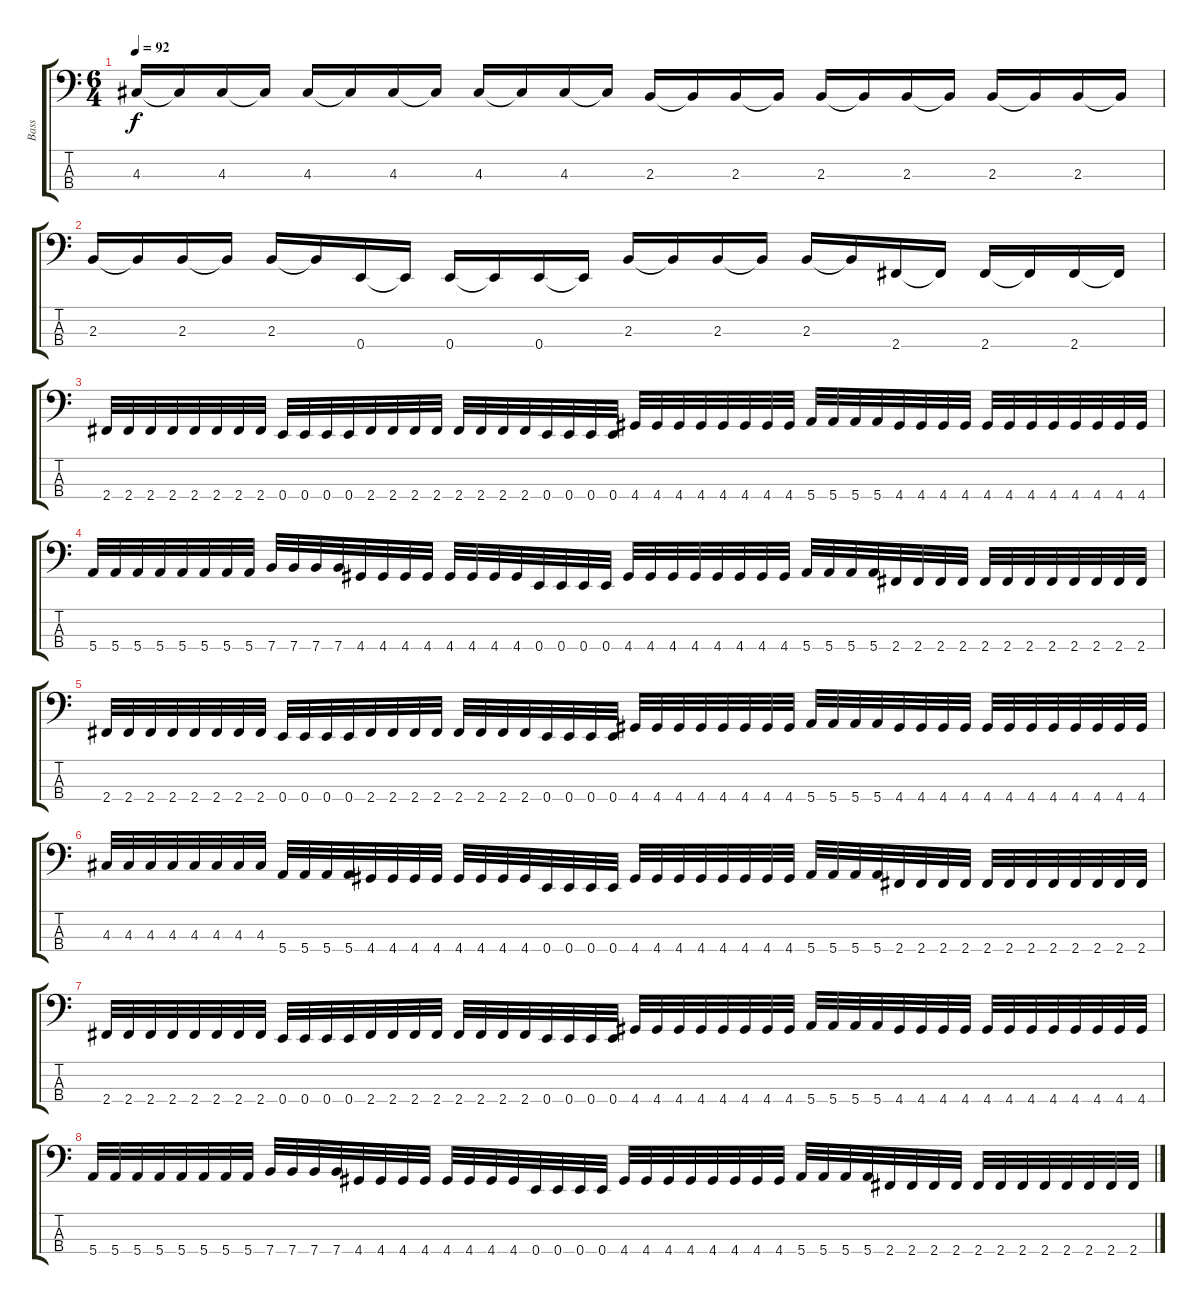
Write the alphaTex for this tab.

\track ("Bass" "Bass") {instrument electricbasspick}
\staff {score tabs}
\tuning (G2 D2 A1 E1) {hide}
\ts (6 4)
\tempo 92
\clef f4
\ks c
4.3.16{dy f} 4.3{t}.16 4.3.16 4.3{t}.16 4.3.16 4.3{t}.16 4.3.16 4.3{t}.16 4.3.16 4.3{t}.16 4.3.16 4.3{t}.16 2.3.16 2.3{t}.16 2.3.16 2.3{t}.16 2.3.16 2.3{t}.16 2.3.16 2.3{t}.16 2.3.16 2.3{t}.16 2.3.16 2.3{t}.16 |
2.3.16 2.3{t}.16 2.3.16 2.3{t}.16 2.3.16 2.3{t}.16 0.4.16 0.4{t}.16 0.4.16 0.4{t}.16 0.4.16 0.4{t}.16 2.3.16 2.3{t}.16 2.3.16 2.3{t}.16 2.3.16 2.3{t}.16 2.4.16 2.4{t}.16 2.4.16 2.4{t}.16 2.4.16 2.4{t}.16 |
2.4.32 2.4.32 2.4.32 2.4.32 2.4.32 2.4.32 2.4.32 2.4.32 0.4.32 0.4.32 0.4.32 0.4.32 2.4.32 2.4.32 2.4.32 2.4.32 2.4.32 2.4.32 2.4.32 2.4.32 0.4.32 0.4.32 0.4.32 0.4.32 4.4.32 4.4.32 4.4.32 4.4.32 4.4.32 4.4.32 4.4.32 4.4.32 5.4.32 5.4.32 5.4.32 5.4.32 4.4.32 4.4.32 4.4.32 4.4.32 4.4.32 4.4.32 4.4.32 4.4.32 4.4.32 4.4.32 4.4.32 4.4.32 |
5.4.32 5.4.32 5.4.32 5.4.32 5.4.32 5.4.32 5.4.32 5.4.32 7.4.32 7.4.32 7.4.32 7.4.32 4.4.32 4.4.32 4.4.32 4.4.32 4.4.32 4.4.32 4.4.32 4.4.32 0.4.32 0.4.32 0.4.32 0.4.32 4.4.32 4.4.32 4.4.32 4.4.32 4.4.32 4.4.32 4.4.32 4.4.32 5.4.32 5.4.32 5.4.32 5.4.32 2.4.32 2.4.32 2.4.32 2.4.32 2.4.32 2.4.32 2.4.32 2.4.32 2.4.32 2.4.32 2.4.32 2.4.32 |
2.4.32 2.4.32 2.4.32 2.4.32 2.4.32 2.4.32 2.4.32 2.4.32 0.4.32 0.4.32 0.4.32 0.4.32 2.4.32 2.4.32 2.4.32 2.4.32 2.4.32 2.4.32 2.4.32 2.4.32 0.4.32 0.4.32 0.4.32 0.4.32 4.4.32 4.4.32 4.4.32 4.4.32 4.4.32 4.4.32 4.4.32 4.4.32 5.4.32 5.4.32 5.4.32 5.4.32 4.4.32 4.4.32 4.4.32 4.4.32 4.4.32 4.4.32 4.4.32 4.4.32 4.4.32 4.4.32 4.4.32 4.4.32 |
4.3.32 4.3.32 4.3.32 4.3.32 4.3.32 4.3.32 4.3.32 4.3.32 5.4.32 5.4.32 5.4.32 5.4.32 4.4.32 4.4.32 4.4.32 4.4.32 4.4.32 4.4.32 4.4.32 4.4.32 0.4.32 0.4.32 0.4.32 0.4.32 4.4.32 4.4.32 4.4.32 4.4.32 4.4.32 4.4.32 4.4.32 4.4.32 5.4.32 5.4.32 5.4.32 5.4.32 2.4.32 2.4.32 2.4.32 2.4.32 2.4.32 2.4.32 2.4.32 2.4.32 2.4.32 2.4.32 2.4.32 2.4.32 |
2.4.32 2.4.32 2.4.32 2.4.32 2.4.32 2.4.32 2.4.32 2.4.32 0.4.32 0.4.32 0.4.32 0.4.32 2.4.32 2.4.32 2.4.32 2.4.32 2.4.32 2.4.32 2.4.32 2.4.32 0.4.32 0.4.32 0.4.32 0.4.32 4.4.32 4.4.32 4.4.32 4.4.32 4.4.32 4.4.32 4.4.32 4.4.32 5.4.32 5.4.32 5.4.32 5.4.32 4.4.32 4.4.32 4.4.32 4.4.32 4.4.32 4.4.32 4.4.32 4.4.32 4.4.32 4.4.32 4.4.32 4.4.32 |
5.4.32 5.4.32 5.4.32 5.4.32 5.4.32 5.4.32 5.4.32 5.4.32 7.4.32 7.4.32 7.4.32 7.4.32 4.4.32 4.4.32 4.4.32 4.4.32 4.4.32 4.4.32 4.4.32 4.4.32 0.4.32 0.4.32 0.4.32 0.4.32 4.4.32 4.4.32 4.4.32 4.4.32 4.4.32 4.4.32 4.4.32 4.4.32 5.4.32 5.4.32 5.4.32 5.4.32 2.4.32 2.4.32 2.4.32 2.4.32 2.4.32 2.4.32 2.4.32 2.4.32 2.4.32 2.4.32 2.4.32 2.4.32
